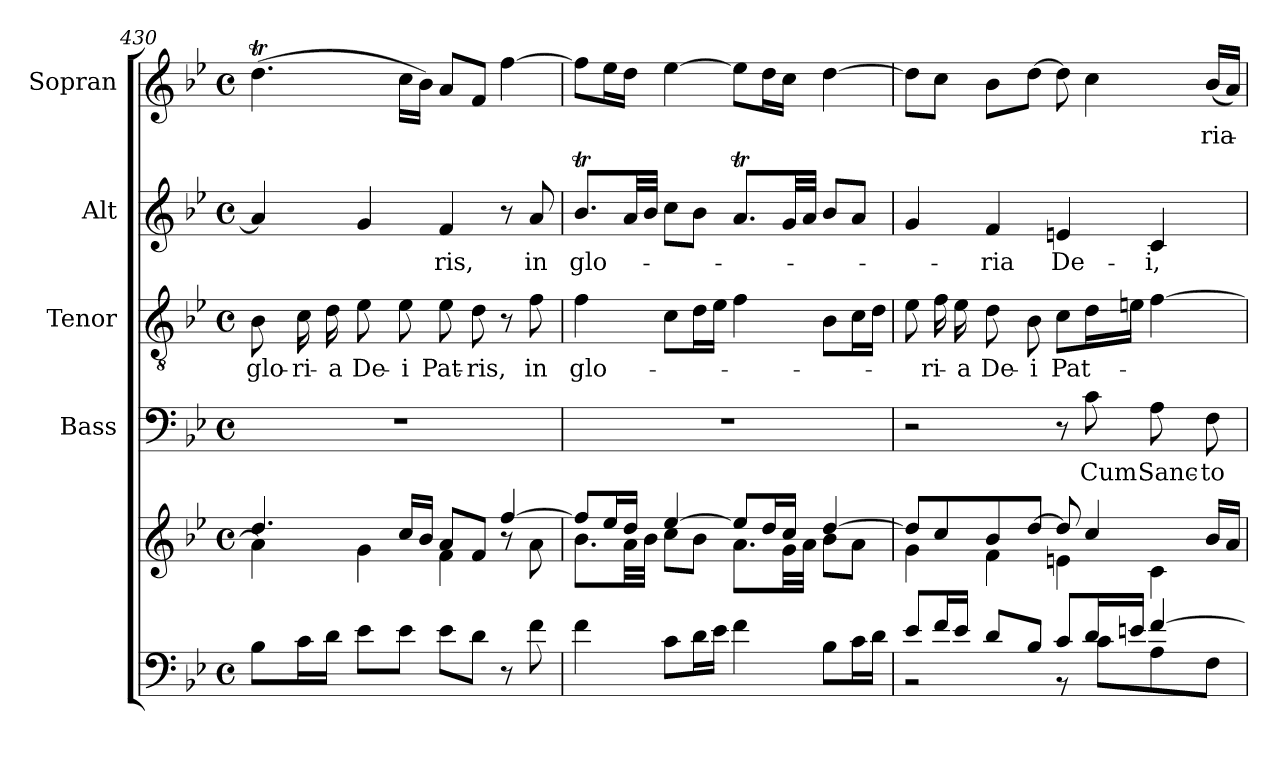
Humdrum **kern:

**kern	**kern	**kern	**text	**kern	**text	**kern	**text	**kern	**text
*part5	*part5	*part4	*part4	*part3	*part3	*part2	*part2	*part1	*part1
*staff6	*staff5	*staff4	*staff4	*staff3	*staff3	*staff2	*staff2	*staff1	*staff1
*	*	*I"Bass	*	*I"Tenor	*	*I"Alt	*	*I"Sopran	*
*	*	*I'B.	*	*I'T.	*	*I'A.	*	*I'S.	*
!!LO:PB:g=z
*clefF4	*clefG2	*clefF4	*	*clefGv2	*	*clefG2	*	*clefG2	*
*k[b-e-]	*k[b-e-]	*k[b-e-]	*	*k[b-e-]	*	*k[b-e-]	*	*k[b-e-]	*
*B-:	*B-:	*B-:	*	*B-:	*	*B-:	*	*B-:	*
*M4/4	*M4/4	*M4/4	*	*M4/4	*	*M4/4	*	*M4/4	*
*met(c)	*met(c)	*met(c)	*	*met(c)	*	*met(c)	*	*met(c)	*
=430	=430	=430	=430	=430	=430	=430	=430	=430	=430
*	*^	*	*	*	*	*	*	*	*
!	!	!	!	!	!	!LO:LY:b	!	!	!	!
8B-\L	4.dd/	4a\]	1r	.	8B-\	glo-	4a/]	.	(>4.ddt\	.
!	!	!	!	!	!	!LO:LY:b	!	!	!	!
16c\L	.	.	.	.	16c\	-ri-	.	.	.	.
!	!	!	!	!	!	!LO:LY:b	!	!	!	!
16d\JJ	.	.	.	.	16d\	-a	.	.	.	.
!	!	!	!	!	!	!LO:LY:b	!	!	!	!
8e-\L	.	4g\	.	.	8e-\	De-	4g/	.	.	.
!	!	!	!	!	!	!LO:LY:b	!	!	!	!
8e-\J	16cc/LL	.	.	.	8e-\	-i	.	.	16cc\LL	.
.	16b-/JJ	.	.	.	.	.	.	.	16b-\JJ)	.
!	!	!	!	!	!	!LO:LY:b	!	!LO:LY:b	!	!
8e-\L	8a/L	4f\	.	.	8e-\	Pat-	4f/	-ris,	8a/L	.
!	!	!	!	!	!	!LO:LY:b	!	!	!	!
8d\J	8f/J	.	.	.	8d\	-ris,	.	.	8f/J	.
8r	[>4ff/	8ra	.	.	8r	.	8r	.	[4ff\	.
!	!	!	!	!	!	!LO:LY:b	!	!LO:LY:b	!	!
8f\	.	8a\	.	.	8f\	in	8a/	in	.	.
=431	=431	=431	=431	=431	=431	=431	=431	=431	=431	=431
!	!	!	!	!	!	!LO:LY:b	!	!LO:LY:b	!	!
4f\	8ff/L]	8.b-\L	1r	.	4f\	glo-	8.b-T/L	glo-	8ff\L]	.
.	16ee-/L	.	.	.	.	.	.	.	16ee-\L	.
.	16dd/JJ	32a\LL	.	.	.	.	32a/LL	.	16dd\JJ	.
.	.	32b-\JJJ	.	.	.	.	32b-/JJJ	.	.	.
8c\L	[>4ee-/	8cc\L	.	.	8c\L	.	8cc\L	.	[4ee-\	.
16d\L	.	8b-\J	.	.	16d\L	.	8b-\J	.	.	.
16e-\JJ	.	.	.	.	16e-\JJ	.	.	.	.	.
4f\	8ee-/L]	8.a\L	.	.	4f\	.	8.at/L	.	8ee-\L]	.
.	16dd/L	.	.	.	.	.	.	.	16dd\L	.
.	16cc/JJ	32g\LL	.	.	.	.	32g/LL	.	16cc\JJ	.
.	.	32a\JJJ	.	.	.	.	32a/JJJ	.	.	.
8B-\L	[>4dd/	8b-\L	.	.	8B-\L	.	8b-/L	.	[4dd\	.
16c\L	.	8a\J	.	.	16c\L	.	8a/J	.	.	.
16d\JJ	.	.	.	.	16d\JJ	.	.	.	.	.
=432	=432	=432	=432	=432	=432	=432	=432	=432	=432	=432
*^	*	*	*	*	*	*	*	*	*	*
8e-/L	2r	8dd/L]	4g\	2r	.	8e-\	.	4g/	.	8dd\L]	.
!	!	!	!	!	!	!	!LO:LY:b	!	!	!	!
16f/L	.	8cc/	.	.	.	16f\	-ri-	.	.	8cc\J	.
!	!	!	!	!	!	!	!LO:LY:b	!	!	!	!
16e-/JJ	.	.	.	.	.	16e-\	-a	.	.	.	.
!	!	!	!	!	!	!	!LO:LY:b	!	!LO:LY:b	!	!
8d/L	.	8b-/	4f\	.	.	8d\	De-	4f/	-ria	8b-\L	.
!	!	!	!	!	!	!	!LO:LY:b	!	!	!	!
8B-/J	.	[>8dd/J	.	.	.	8B-\	-i	.	.	[8dd\J	.
!	!	!	!	!	!	!	!LO:LY:b	!	!LO:LY:b	!	!
8c/L	8r	8dd/]	4en\	8r	.	8c\L	Pat-	4en/	De-	8dd\]	.
!	!	!	!	!	!LO:LY:b	!	!	!	!	!	!
16d/L	8c\L	4cc/	.	8c\	Cum	16d\L	.	.	.	4cc\	.
16en/JJ	.	.	.	.	.	16en\JJ	.	.	.	.	.
!	!	!	!	!	!LO:LY:b	!	!	!	!LO:LY:b	!	!
[>4f/	8A\	.	4c\	8A\	Sanc-	[4f\	.	4c/	-i,	.	.
!	!	!	!	!	!LO:LY:b	!	!	!	!	!	!LO:LY:b
.	8F\J	16b-/LL	.	8F\	-to	.	.	.	.	(<16b-/LL	-ria-
.	.	16a/JJ	.	.	.	.	.	.	.	16a/JJ)	.
*v	*v	*	*	*	*	*	*	*	*	*	*
*	*v	*v	*	*	*	*	*	*	*	*
=	=	=	=	=	=	=	=	=	=
*-	*-	*-	*-	*-	*-	*-	*-	*-	*-
